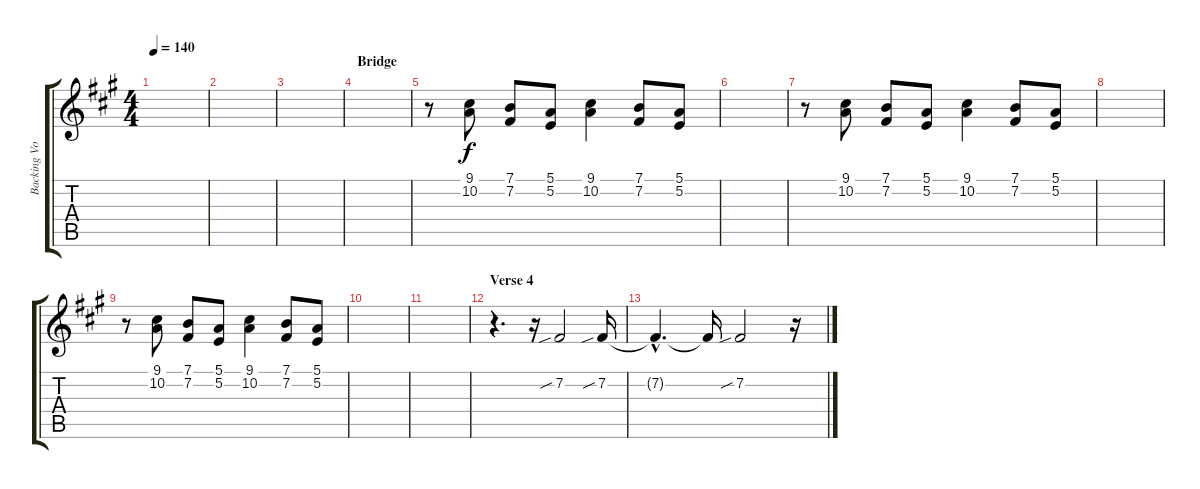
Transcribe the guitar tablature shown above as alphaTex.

\track ("Backing Vocals" "Backing Vo") {instrument lead5charang}
\staff {score tabs}
\tuning (E4 B3 G3 D3 A2 E2) {hide}
\ts (4 4)
\tempo 140
\clef g2
\ks a
|
|
|
\section ("" "Bridge")
|
r.8 (9.1 10.2).8{dy f volume 16 balance 8} (7.1 7.2).8 (5.1 5.2).8 (9.1 10.2).4 (7.1 7.2).8 (5.1 5.2).8 |
|
r.8 (9.1 10.2).8 (7.1 7.2).8 (5.1 5.2).8 (9.1 10.2).4 (7.1 7.2).8 (5.1 5.2).8 |
|
r.8 (9.1 10.2).8 (7.1 7.2).8 (5.1 5.2).8 (9.1 10.2).4 (7.1 7.2).8 (5.1 5.2).8 |
|
|
\section ("" "Verse 4")
r.4{d} r.16{volume 14} 7.2{sib}.2{volume 9 balance 4} 7.2{sib}.16 |
7.2{hac t}.4{d} 7.2{t}.16 7.2{sib}.2 r.16
